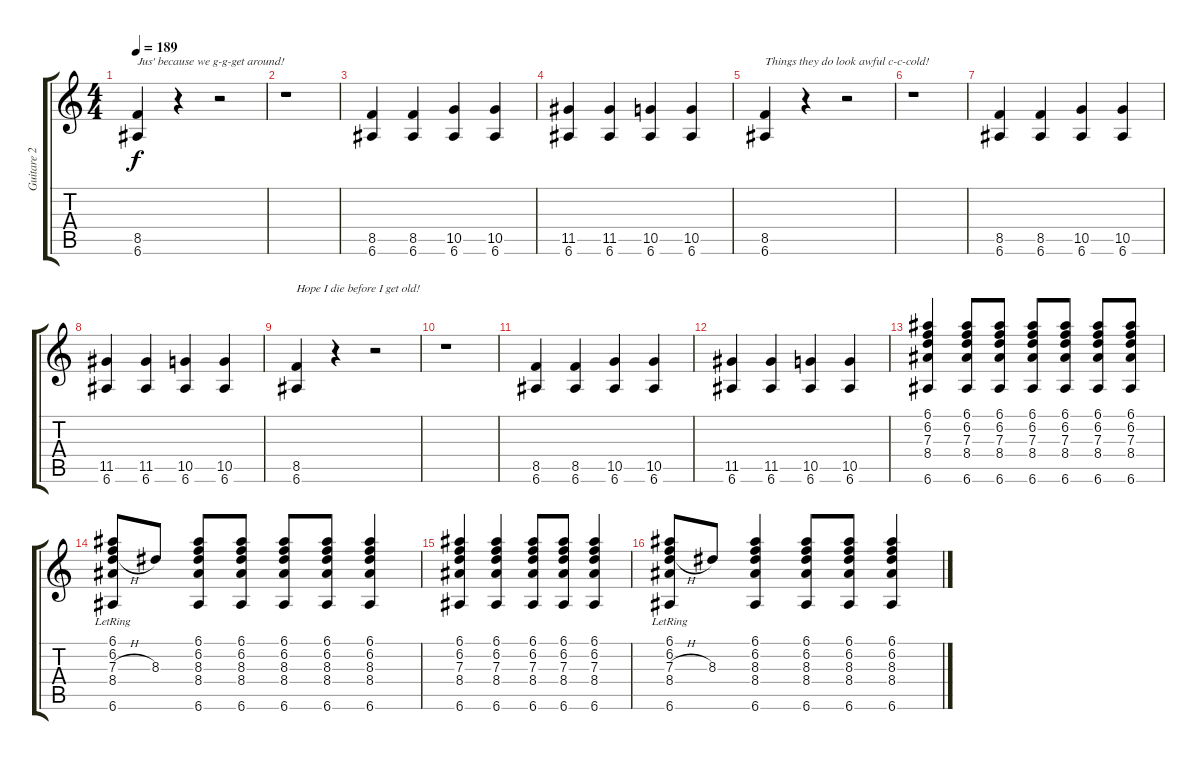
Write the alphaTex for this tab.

\track ("Guitare 2" "Guitare 2") {instrument overdrivenguitar}
\staff {score tabs}
\tuning (E4 B3 G3 D3 A2 E2) {hide}
\ts (4 4)
\tempo 189
\clef g2
\ks c
(8.5 6.6).4{txt "Jus' because we g-g-get around!" dy f} r.4 r.2 |
r.1 |
(8.5 6.6).4 (8.5 6.6).4 (10.5 6.6).4 (10.5 6.6).4 |
(11.5 6.6).4 (11.5 6.6).4 (10.5 6.6).4 (10.5 6.6).4 |
(8.5 6.6).4{txt "Things they do look awful c-c-cold!"} r.4 r.2 |
r.1 |
(8.5 6.6).4 (8.5 6.6).4 (10.5 6.6).4 (10.5 6.6).4 |
(11.5 6.6).4 (11.5 6.6).4 (10.5 6.6).4 (10.5 6.6).4 |
(8.5 6.6).4{txt "Hope I die before I get old!"} r.4 r.2 |
r.1 |
(8.5 6.6).4 (8.5 6.6).4 (10.5 6.6).4 (10.5 6.6).4 |
(11.5 6.6).4 (11.5 6.6).4 (10.5 6.6).4 (10.5 6.6).4 |
(6.1 6.2 7.3 8.4 6.6).4 (6.1 6.2 7.3 8.4 6.6).8 (6.1 6.2 7.3 8.4 6.6).8 (6.1 6.2 7.3 8.4 6.6).8 (6.1 6.2 7.3 8.4 6.6).8 (6.1 6.2 7.3 8.4 6.6).8 (6.1 6.2 7.3 8.4 6.6).8 |
(6.1{lr} 6.2{lr} 7.3{h} 8.4{lr} 6.6{lr}).8 8.3.8 (6.1 6.2 8.3 8.4 6.6).8 (6.1 6.2 8.3 8.4 6.6).8 (6.1 6.2 8.3 8.4 6.6).8 (6.1 6.2 8.3 8.4 6.6).8 (6.1 6.2 8.3 8.4 6.6).4 |
(6.1 6.2 7.3 8.4 6.6).4 (6.1 6.2 7.3 8.4 6.6).4 (6.1 6.2 7.3 8.4 6.6).8 (6.1 6.2 7.3 8.4 6.6).8 (6.1 6.2 7.3 8.4 6.6).4 |
(6.1{lr} 6.2{lr} 7.3{h} 8.4{lr} 6.6{lr}).8 8.3.8 (6.1 6.2 8.3 8.4 6.6).4 (6.1 6.2 8.3 8.4 6.6).8 (6.1 6.2 8.3 8.4 6.6).8 (6.1 6.2 8.3 8.4 6.6).4
